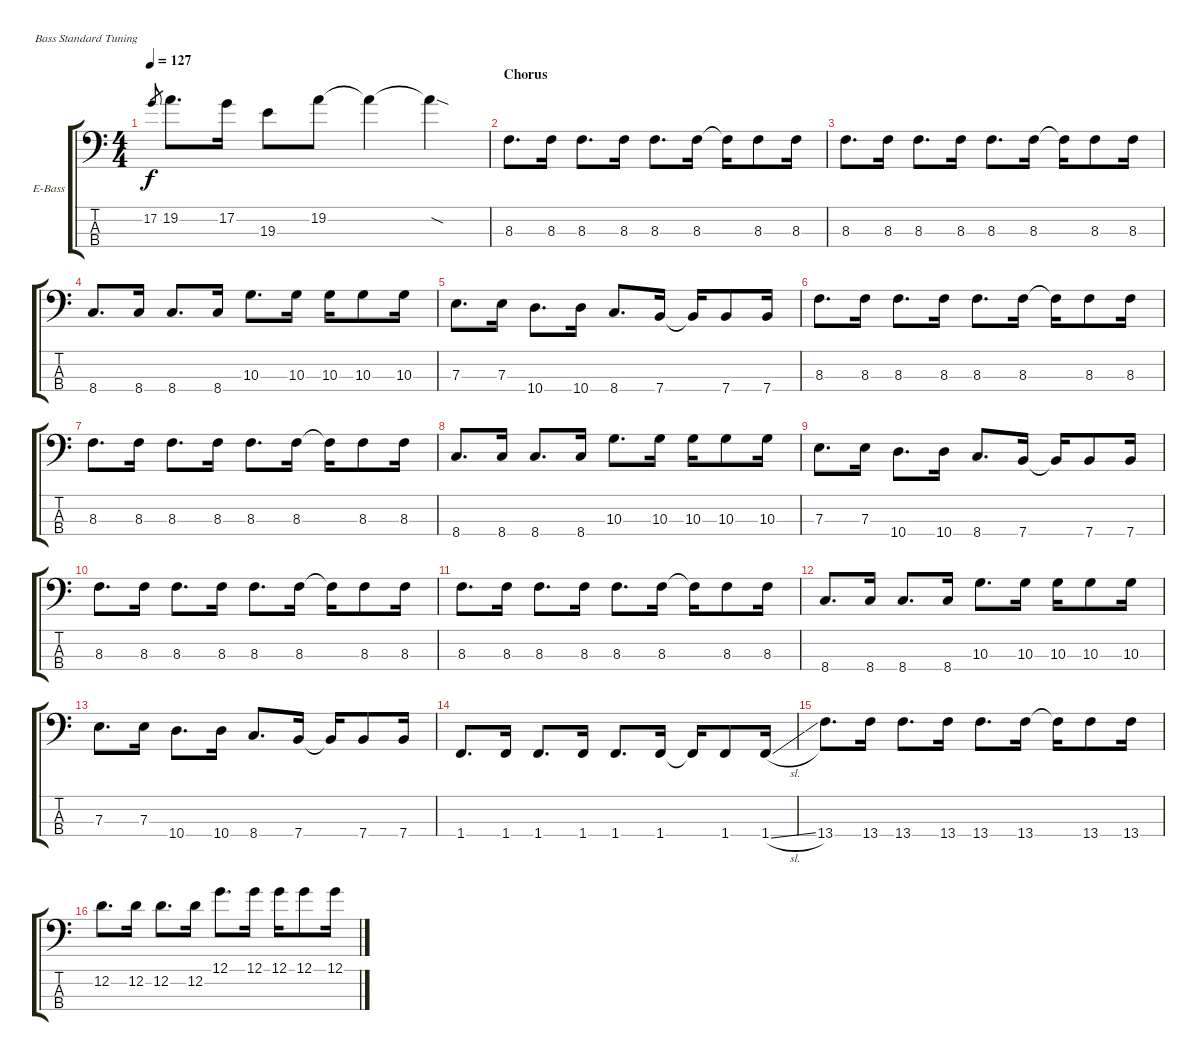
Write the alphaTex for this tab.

\bracketExtendMode groupsimilarinstruments
\firstSystemTrackNameOrientation horizontal
\otherSystemsTrackNameOrientation horizontal
\track ("Bass Guitar" "E-Bass") {instrument electricbassfinger}
\staff {score tabs}
\tuning (G2 D2 A1 E1)
\ts (4 4)
\tempo 127
\clef f4
\ks c
17.2.8{gr dy f} 19.2.8{d} 17.2.16 19.3.8 19.2.8 19.2{t}.4 19.2{sod t}.4 |
\section ("" "Chorus")
8.3.8{d} 8.3.16 8.3.8{d} 8.3.16 8.3.8{d} 8.3.16 8.3{t}.16 8.3.8 8.3.16 |
8.3.8{d} 8.3.16 8.3.8{d} 8.3.16 8.3.8{d} 8.3.16 8.3{t}.16 8.3.8 8.3.16 |
8.4.8{d} 8.4.16 8.4.8{d} 8.4.16 10.3.8{d} 10.3.16 10.3.16 10.3.8 10.3.16 |
7.3.8{d} 7.3.16 10.4.8{d} 10.4.16 8.4.8{d} 7.4.16 7.4{t}.16 7.4.8 7.4.16 |
8.3.8{d} 8.3.16 8.3.8{d} 8.3.16 8.3.8{d} 8.3.16 8.3{t}.16 8.3.8 8.3.16 |
8.3.8{d} 8.3.16 8.3.8{d} 8.3.16 8.3.8{d} 8.3.16 8.3{t}.16 8.3.8 8.3.16 |
8.4.8{d} 8.4.16 8.4.8{d} 8.4.16 10.3.8{d} 10.3.16 10.3.16 10.3.8 10.3.16 |
7.3.8{d} 7.3.16 10.4.8{d} 10.4.16 8.4.8{d} 7.4.16 7.4{t}.16 7.4.8 7.4.16 |
8.3.8{d} 8.3.16 8.3.8{d} 8.3.16 8.3.8{d} 8.3.16 8.3{t}.16 8.3.8 8.3.16 |
8.3.8{d} 8.3.16 8.3.8{d} 8.3.16 8.3.8{d} 8.3.16 8.3{t}.16 8.3.8 8.3.16 |
8.4.8{d} 8.4.16 8.4.8{d} 8.4.16 10.3.8{d} 10.3.16 10.3.16 10.3.8 10.3.16 |
7.3.8{d} 7.3.16 10.4.8{d} 10.4.16 8.4.8{d} 7.4.16 7.4{t}.16 7.4.8 7.4.16 |
1.4.8{d} 1.4.16 1.4.8{d} 1.4.16 1.4.8{d} 1.4.16 1.4{t}.16 1.4.8 1.4{sl}.16 |
13.4.8{d} 13.4.16 13.4.8{d} 13.4.16 13.4.8{d} 13.4.16 13.4{t}.16 13.4.8 13.4.16 |
12.2.8{d} 12.2.16 12.2.8{d} 12.2.16 12.1.8{d} 12.1.16 12.1.16 12.1.8 12.1.16
